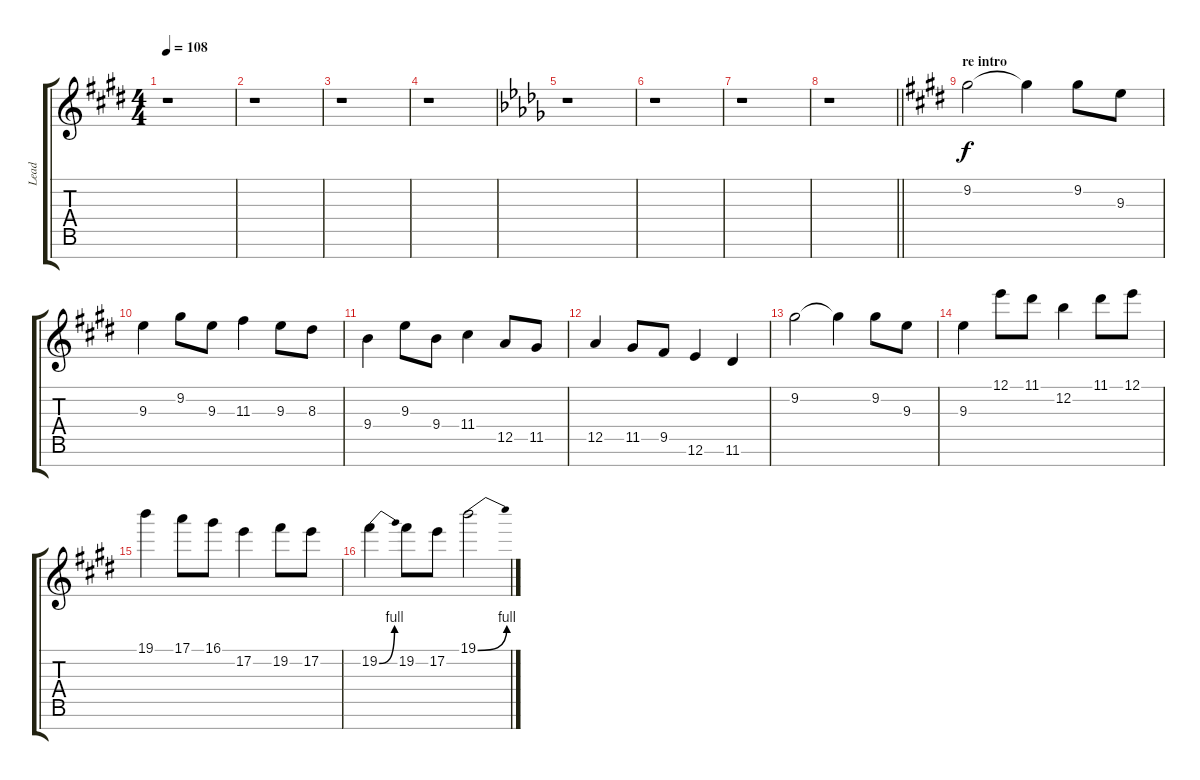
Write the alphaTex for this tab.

\track ("Lead" "Lead") {instrument distortionguitar}
\staff {score tabs}
\tuning (E4 B3 G3 D3 A2 E2 B1) {hide}
\ts (4 4)
\tempo 108
\clef g2
\ks e
r.1{dy f} |
r.1 |
r.1 |
r.1 |
\ks db
r.1 |
r.1 |
r.1 |
\barLineRight lightlight
r.1 |
\section ("" "re intro")
\ks e
9.2.2 9.2{t}.4 9.2.8 9.3.8 |
9.3.4 9.2.8 9.3.8 11.3.4 9.3.8 8.3.8 |
9.4.4 9.3.8 9.4.8 11.4.4 12.5.8 11.5.8 |
12.5.4 11.5.8 9.5.8 12.6.4 11.6.4 |
9.2.2 9.2{t}.4 9.2.8 9.3.8 |
9.3.4 12.1.8 11.1.8 12.2.4 11.1.8 12.1.8 |
19.1.4 17.1.8 16.1.8 17.2.4 19.2.8 17.2.8 |
19.2{be (bend 0 0 60 4)}.4 19.2.8 17.2.8 19.1{be (bend 0 0 60 4)}.2
